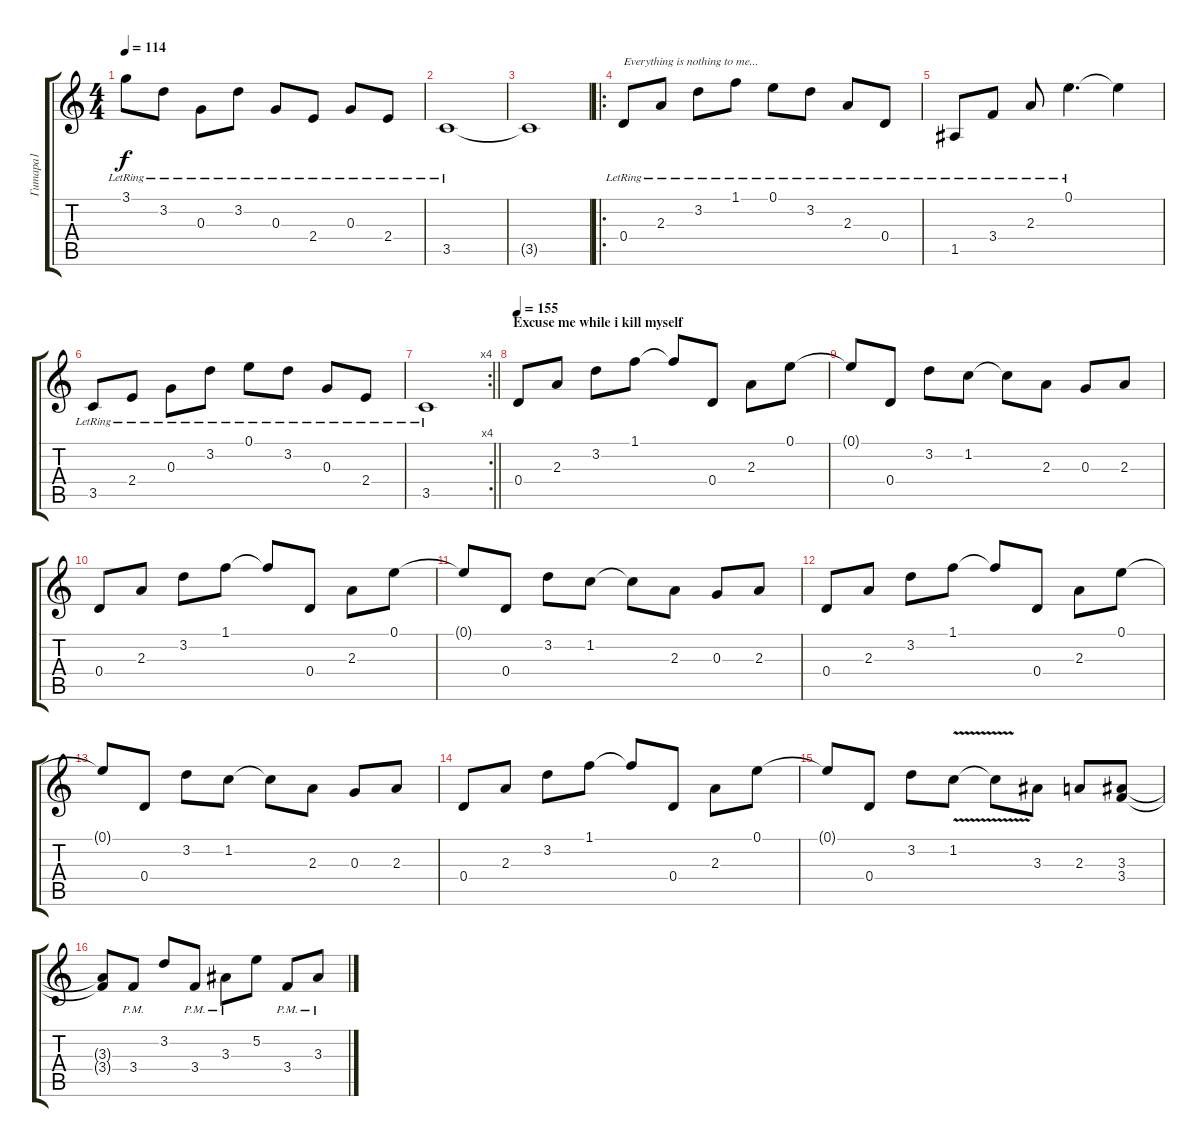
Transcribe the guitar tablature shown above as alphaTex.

\track ("Гитара1" "Гитара1") {instrument distortionguitar}
\staff {score tabs}
\tuning (E4 B3 G3 D3 A2 E2) {hide}
\ts (4 4)
\tempo 114
\clef g2
\ks c
3.1{lr}.8{dy f} 3.2{lr}.8 0.3{lr}.8 3.2{lr}.8 0.3{lr}.8 2.4{lr}.8 0.3{lr}.8 2.4{lr}.8 |
3.5{lr}.1 |
3.5{t}.1 |
\ro
0.4{lr}.8{txt "Everything is nothing to me..." volume 8} 2.3{lr}.8 3.2{lr}.8 1.1{lr}.8 0.1{lr}.8 3.2{lr}.8 2.3{lr}.8 0.4{lr}.8 |
1.5{lr}.8 3.4{lr}.8 2.3{lr}.8 0.1{lr}.4{d} 0.1{t}.4 |
3.5{lr}.8 2.4{lr}.8 0.3{lr}.8 3.2{lr}.8 0.1{lr}.8 3.2{lr}.8 0.3{lr}.8 2.4{lr}.8 |
\rc 4
\barLineRight lightlight
3.5{lr}.1 |
\section ("" "Excuse me while i kill myself")
\tempo 155
0.4.8{instrument electricguitarclean} 2.3.8 3.2.8 1.1.8 1.1{t}.8 0.4.8 2.3.8 0.1.8 |
0.1{t}.8 0.4.8 3.2.8 1.2.8 1.2{t}.8 2.3.8 0.3.8 2.3.8 |
0.4.8 2.3.8 3.2.8 1.1.8 1.1{t}.8 0.4.8 2.3.8 0.1.8 |
0.1{t}.8 0.4.8 3.2.8 1.2.8 1.2{t}.8 2.3.8 0.3.8 2.3.8 |
0.4.8 2.3.8 3.2.8 1.1.8 1.1{t}.8 0.4.8 2.3.8 0.1.8 |
0.1{t}.8 0.4.8 3.2.8 1.2.8 1.2{t}.8 2.3.8 0.3.8 2.3.8 |
0.4.8 2.3.8 3.2.8 1.1.8 1.1{t}.8 0.4.8 2.3.8 0.1.8 |
0.1{t}.8{volume 13 instrument distortionguitar} 0.4.8 3.2.8 1.2{v}.8 1.2{t}.8 3.3.8 2.3.8 (3.3 3.4).8 |
(3.3{t} 3.4{t}).8 3.4{pm}.8 3.2.8 3.4{pm}.8 3.3{pm}.8 5.2.8 3.4{pm}.8 3.3{pm}.8
